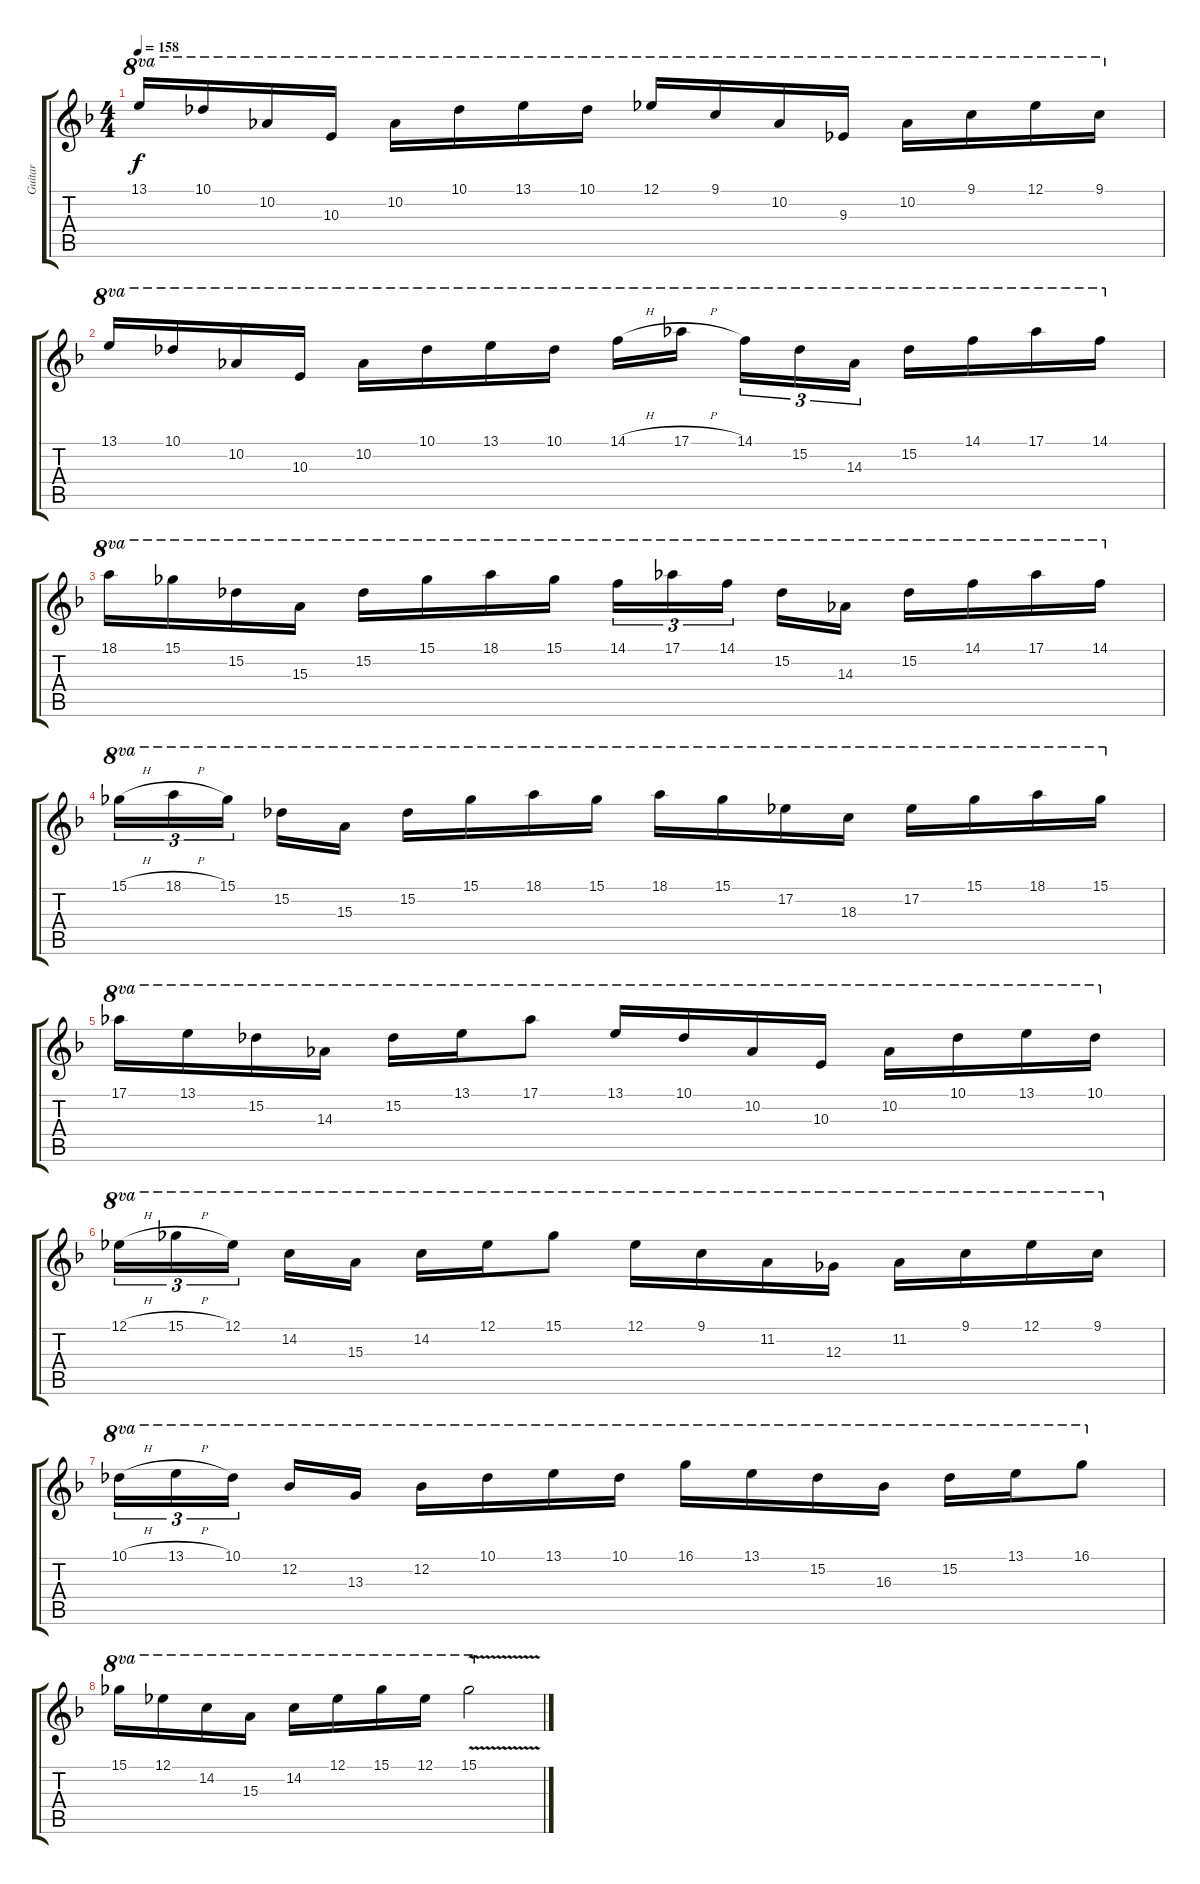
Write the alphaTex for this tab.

\track ("Guitar" "Guitar") {instrument distortionguitar}
\staff {score tabs}
\tuning (Eb4 Bb3 Gb3 Db3 Ab2 Eb2) {hide}
\ts (4 4)
\tempo 158
\clef g2
\ks f
13.1.16{ot 8va dy f} 10.1.16{ot 8va} 10.2.16{ot 8va} 10.3.16{ot 8va} 10.2.16{ot 8va} 10.1.16{ot 8va} 13.1.16{ot 8va} 10.1.16{ot 8va} 12.1.16{ot 8va} 9.1.16{ot 8va} 10.2.16{ot 8va} 9.3.16{ot 8va} 10.2.16{ot 8va} 9.1.16{ot 8va} 12.1.16{ot 8va} 9.1.16{ot 8va} |
13.1.16{ot 8va} 10.1.16{ot 8va} 10.2.16{ot 8va} 10.3.16{ot 8va} 10.2.16{ot 8va} 10.1.16{ot 8va} 13.1.16{ot 8va} 10.1.16{ot 8va} 14.1{h}.16{ot 8va} 17.1{h}.16{ot 8va beam splitsecondary} 14.1.16{tu (3 2) ot 8va} 15.2.16{tu (3 2) ot 8va} 14.3.16{tu (3 2) ot 8va} 15.2.16{ot 8va} 14.1.16{ot 8va} 17.1.16{ot 8va} 14.1.16{ot 8va} |
18.1.16{ot 8va} 15.1.16{ot 8va} 15.2.16{ot 8va} 15.3.16{ot 8va} 15.2.16{ot 8va} 15.1.16{ot 8va} 18.1.16{ot 8va} 15.1.16{ot 8va} 14.1.16{tu (3 2) ot 8va} 17.1.16{tu (3 2) ot 8va} 14.1.16{tu (3 2) ot 8va beam splitsecondary} 15.2.16{ot 8va} 14.3.16{ot 8va} 15.2.16{ot 8va} 14.1.16{ot 8va} 17.1.16{ot 8va} 14.1.16{ot 8va} |
15.1{h}.16{tu (3 2) ot 8va} 18.1{h}.16{tu (3 2) ot 8va} 15.1.16{tu (3 2) ot 8va beam splitsecondary} 15.2.16{ot 8va} 15.3.16{ot 8va} 15.2.16{ot 8va} 15.1.16{ot 8va} 18.1.16{ot 8va} 15.1.16{ot 8va} 18.1.16{ot 8va} 15.1.16{ot 8va} 17.2.16{ot 8va} 18.3.16{ot 8va} 17.2.16{ot 8va} 15.1.16{ot 8va} 18.1.16{ot 8va} 15.1.16{ot 8va} |
17.1.16{ot 8va} 13.1.16{ot 8va} 15.2.16{ot 8va} 14.3.16{ot 8va} 15.2.16{ot 8va} 13.1.16{ot 8va} 17.1.8{ot 8va} 13.1.16{ot 8va} 10.1.16{ot 8va} 10.2.16{ot 8va} 10.3.16{ot 8va} 10.2.16{ot 8va} 10.1.16{ot 8va} 13.1.16{ot 8va} 10.1.16{ot 8va} |
12.1{h}.16{tu (3 2) ot 8va} 15.1{h}.16{tu (3 2) ot 8va} 12.1.16{tu (3 2) ot 8va beam splitsecondary} 14.2.16{ot 8va} 15.3.16{ot 8va} 14.2.16{ot 8va} 12.1.16{ot 8va} 15.1.8{ot 8va} 12.1.16{ot 8va} 9.1.16{ot 8va} 11.2.16{ot 8va} 12.3.16{ot 8va} 11.2.16{ot 8va} 9.1.16{ot 8va} 12.1.16{ot 8va} 9.1.16{ot 8va} |
10.1{h}.16{tu (3 2) ot 8va} 13.1{h}.16{tu (3 2) ot 8va} 10.1.16{tu (3 2) ot 8va beam splitsecondary} 12.2.16{ot 8va} 13.3.16{ot 8va} 12.2.16{ot 8va} 10.1.16{ot 8va} 13.1.16{ot 8va} 10.1.16{ot 8va} 16.1.16{ot 8va} 13.1.16{ot 8va} 15.2.16{ot 8va} 16.3.16{ot 8va} 15.2.16{ot 8va} 13.1.16{ot 8va} 16.1.8{ot 8va} |
15.1.16{ot 8va} 12.1.16{ot 8va} 14.2.16{ot 8va} 15.3.16{ot 8va} 14.2.16{ot 8va} 12.1.16{ot 8va} 15.1.16{ot 8va} 12.1.16{ot 8va} 15.1{v}.2{ot 8va}
